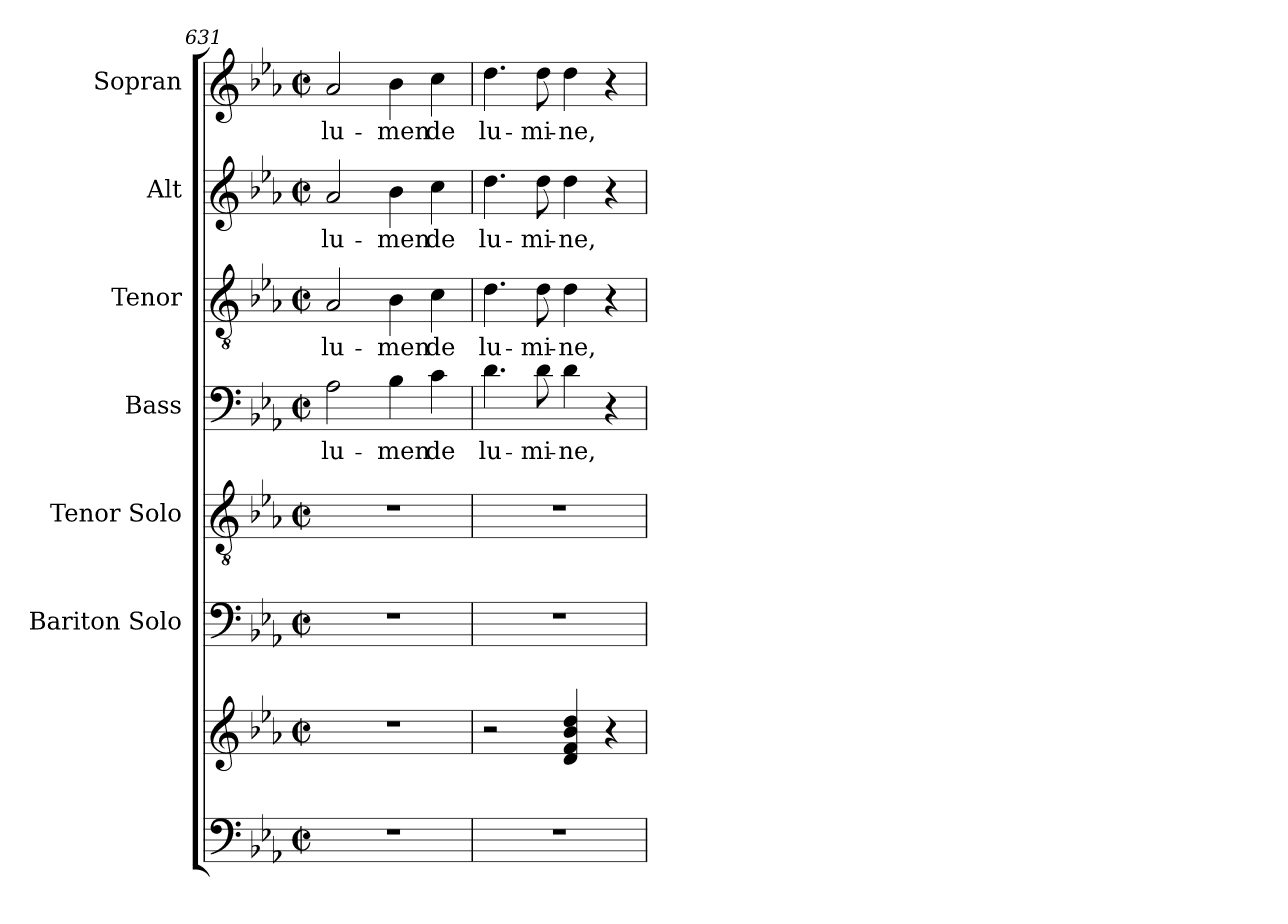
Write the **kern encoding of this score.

**kern	**kern	**kern	**kern	**kern	**text	**kern	**text	**kern	**text	**kern	**text
*part7	*part7	*part6	*part5	*part4	*part4	*part3	*part3	*part2	*part2	*part1	*part1
*staff8	*staff7	*staff6	*staff5	*staff4	*staff4	*staff3	*staff3	*staff2	*staff2	*staff1	*staff1
*	*	*I"Bariton Solo	*I"Tenor Solo	*I"Bass	*	*I"Tenor	*	*I"Alt	*	*I"Sopran	*
*	*	*	*	*I'B.	*	*I'T.	*	*I'A.	*	*I'S.	*
*clefF4	*clefG2	*clefF4	*clefGv2	*clefF4	*	*clefGv2	*	*clefG2	*	*clefG2	*
*k[b-e-a-]	*k[b-e-a-]	*k[b-e-a-]	*k[b-e-a-]	*k[b-e-a-]	*	*k[b-e-a-]	*	*k[b-e-a-]	*	*k[b-e-a-]	*
*E-:	*E-:	*E-:	*E-:	*E-:	*	*E-:	*	*E-:	*	*E-:	*
*M2/2	*M2/2	*M2/2	*M2/2	*M2/2	*	*M2/2	*	*M2/2	*	*M2/2	*
*met(c|)	*met(c|)	*met(c|)	*met(c|)	*met(c|)	*	*met(c|)	*	*met(c|)	*	*met(c|)	*
=631	=631	=631	=631	=631	=631	=631	=631	=631	=631	=631	=631
!	!	!	!	!	!LO:LY:b	!	!LO:LY:b	!	!LO:LY:b	!	!LO:LY:b
1r	1r	1r	1r	2A-\	lu-	2A-/	lu-	2a-/	lu-	2a-/	lu-
!	!	!	!	!	!LO:LY:b	!	!LO:LY:b	!	!LO:LY:b	!	!LO:LY:b
.	.	.	.	4B-\	-men	4B-\	-men	4b-\	-men	4b-\	-men
!	!	!	!	!	!LO:LY:b	!	!LO:LY:b	!	!LO:LY:b	!	!LO:LY:b
.	.	.	.	4c\	de	4c\	de	4cc\	de	4cc\	de
=632	=632	=632	=632	=632	=632	=632	=632	=632	=632	=632	=632
!	!	!	!	!	!LO:LY:b	!	!LO:LY:b	!	!LO:LY:b	!	!LO:LY:b
1r	2r	1r	1r	4.d\	lu-	4.d\	lu-	4.dd\	lu-	4.dd\	lu-
!	!	!	!	!	!LO:LY:b	!	!LO:LY:b	!	!LO:LY:b	!	!LO:LY:b
.	.	.	.	8d\	-mi-	8d\	-mi-	8dd\	-mi-	8dd\	-mi-
!	!	!	!	!	!LO:LY:b	!	!LO:LY:b	!	!LO:LY:b	!	!LO:LY:b
.	4d/ 4f/ 4b-/ 4dd/	.	.	4d\	-ne,	4d\	-ne,	4dd\	-ne,	4dd\	-ne,
.	4r	.	.	4r	.	4r	.	4r	.	4r	.
=	=	=	=	=	=	=	=	=	=	=	=
*-	*-	*-	*-	*-	*-	*-	*-	*-	*-	*-	*-
